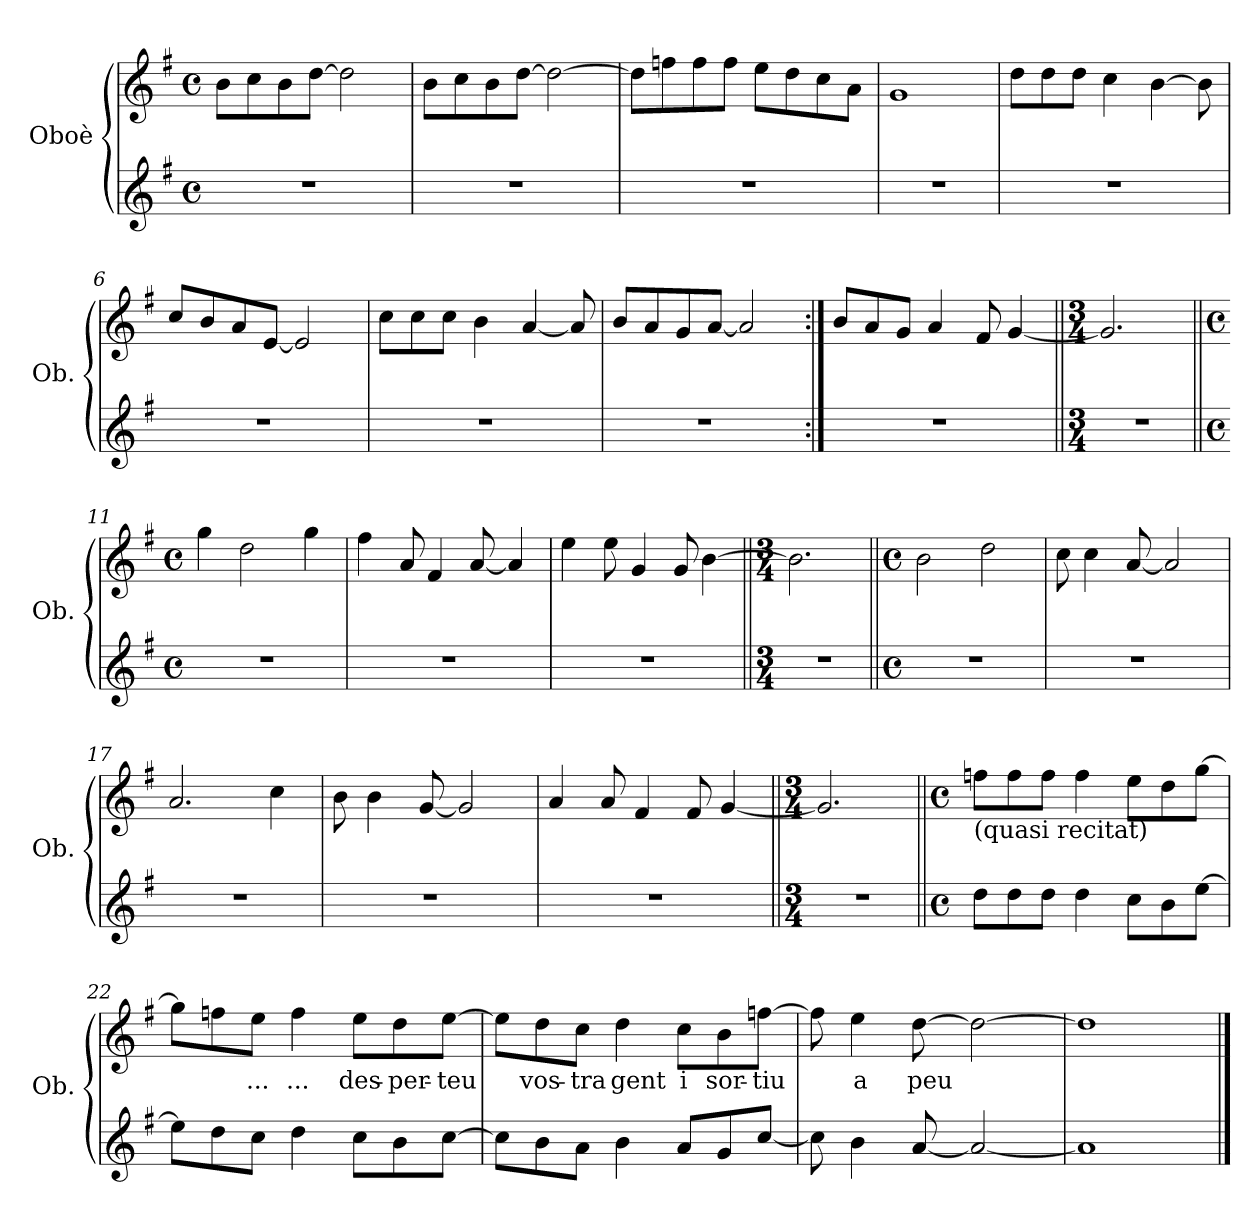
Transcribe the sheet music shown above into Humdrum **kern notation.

**kern	**kern	**text
*part2	*part1	*part1
*staff2	*staff1	*staff1
*I"Oboè	*I"Oboè	*
*I'Ob.	*I'Ob.	*
*clefG2	*clefG2	*
*k[f#]	*k[f#]	*
*M4/4	*M4/4	*
*met(c)	*met(c)	*
=1	=1	=1
1r	8b\L	.
.	8cc\	.
.	8b\	.
.	[8dd\J	.
.	2dd\]	.
=2	=2	=2
1r	8b\L	.
.	8cc\	.
.	8b\	.
.	[8dd\J	.
.	2dd\_	.
=3	=3	=3
1r	8dd\L]	.
.	8ffn\	.
.	8ff\	.
.	8ff\J	.
.	8ee\L	.
.	8dd\	.
.	8cc\	.
.	8a\J	.
=4	=4	=4
1r	1g	.
=5	=5	=5
1r	8dd\L	.
.	8dd\	.
.	8dd\J	.
.	4cc\	.
.	[4b\	.
.	8b\]	.
=6	=6	=6
1r	8cc/L	.
.	8b/	.
.	8a/	.
.	[8e/J	.
.	2e/]	.
=7	=7	=7
1r	8cc\L	.
.	8cc\	.
.	8cc\J	.
.	4b\	.
.	[4a/	.
.	8a/]	.
!!LO:LB:g=z
=8	=8	=8
1r	8b/L	.
.	8a/	.
.	8g/	.
.	[8a/J	.
.	2a/]	.
=9:|!	=9:|!	=9:|!
1r	8b/L	.
.	8a/	.
.	8g/J	.
.	4a/	.
.	8f#/	.
.	[4g/	.
=10||	=10||	=10||
*M3/4	*M3/4	*
2.r	2.g/]	.
=11||	=11||	=11||
*M4/4	*M4/4	*
*met(c)	*met(c)	*
1r	4gg\	.
.	2dd\	.
.	4gg\	.
=12	=12	=12
1r	4ff#\	.
.	8a/	.
.	4f#/	.
.	[8a/	.
.	4a/]	.
=13	=13	=13
1r	4ee\	.
.	8ee\	.
.	4g/	.
.	8g/	.
.	[4b\	.
=14||	=14||	=14||
*M3/4	*M3/4	*
2.r	2.b\]	.
=15||	=15||	=15||
*M4/4	*M4/4	*
*met(c)	*met(c)	*
1r	2b\	.
.	2dd\	.
!!LO:LB:g=z
=16	=16	=16
1r	8cc\	.
.	4cc\	.
.	[8a/	.
.	2a/]	.
=17	=17	=17
1r	2.a/	.
.	4cc\	.
=18	=18	=18
1r	8b\	.
.	4b\	.
.	[8g/	.
.	2g/]	.
=19	=19	=19
1r	4a/	.
.	8a/	.
.	4f#/	.
.	8f#/	.
.	[4g/	.
=20||	=20||	=20||
*M3/4	*M3/4	*
2.r	2.g/]	.
=21||	=21||	=21||
*M4/4	*M4/4	*
*met(c)	*met(c)	*
!	!LO:TX:b:t=(quasi recitat)	!
8dd\L	8ffn\L	.
8dd\	8ff\	.
8dd\J	8ff\J	.
4dd\	4ff\	.
8cc\L	8ee\L	.
8b\	8dd\	.
[8ee\J	[8gg\J	.
=22	=22	=22
8ee\L]	8gg\L]	.
8dd\	8ffn\	.
!	!	!LO:LY:b
8cc\J	8ee\J	...
!	!	!LO:LY:b
4dd\	4ff\	...
!	!	!LO:LY:b
8cc\L	8ee\L	des-
!	!	!LO:LY:b
8b\	8dd\	-per-
!	!	!LO:LY:b
[8cc\J	[8ee\J	-teu
!!LO:LB:g=z
=23	=23	=23
8cc\L]	8ee\L]	.
!	!	!LO:LY:b
8b\	8dd\	vos-
!	!	!LO:LY:b
8a\J	8cc\J	-tra
!	!	!LO:LY:b
4b\	4dd\	gent
!	!	!LO:LY:b
8a/L	8cc\L	i
!	!	!LO:LY:b
8g/	8b\	sor-
!	!	!LO:LY:b
[8cc/J	[8ffn\J	-tiu
=24	=24	=24
8cc\]	8ff\]	.
!	!	!LO:LY:b
4b\	4ee\	a
!	!	!LO:LY:b
[8a/	[8dd\	peu
2a/_	2dd\_	.
=25	=25	=25
1a]	1dd]	.
==	==	==
*-	*-	*-
